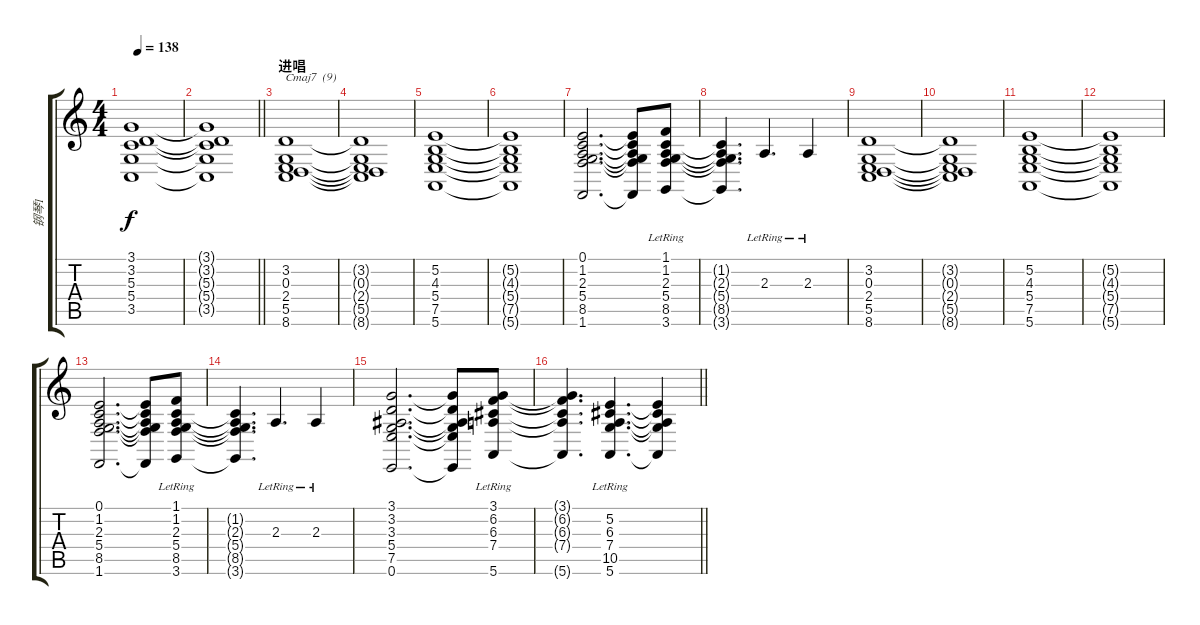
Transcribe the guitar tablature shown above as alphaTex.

\track ("钢琴1" "钢琴1") {instrument acousticgrandpiano}
\staff {score tabs}
\tuning (E4 B3 G3 D3 A2 E2) {hide}
\ts (4 4)
\tempo 138
\clef g2
\ks c
(3.1{t} 3.2{t} 5.3{t} 5.4{t} 3.5{t}).1{dy f} |
\barLineRight lightlight
(3.1{t} 3.2{t} 5.3{t} 5.4{t} 3.5{t}).1 |
\section ("" "进唱")
(3.2 0.3 2.4 5.5 8.6).1{txt "Cmaj7  (9)"} |
(3.2{t} 0.3{t} 2.4{t} 5.5{t} 8.6{t}).1 |
(5.2 4.3 5.4 7.5 5.6).1 |
(5.2{t} 4.3{t} 5.4{t} 7.5{t} 5.6{t}).1 |
(0.1 1.2 2.3 5.4 8.5 1.6).2{d} (0.1{t} 1.2{t} 2.3{t} 5.4{t} 8.5{t} 1.6{t}).8 (1.1{lr} 1.2{lr} 2.3{lr} 5.4{lr} 8.5{lr} 3.6{lr}).8 |
(1.2{t} 2.3{t} 5.4{t} 8.5{t} 3.6{t}).4{d} 2.3{lr}.4{d} 2.3{lr}.4 |
(3.2 0.3 2.4 5.5 8.6).1 |
(3.2{t} 0.3{t} 2.4{t} 5.5{t} 8.6{t}).1 |
(5.2 4.3 5.4 7.5 5.6).1 |
(5.2{t} 4.3{t} 5.4{t} 7.5{t} 5.6{t}).1 |
(0.1 1.2 2.3 5.4 8.5 1.6).2{d} (0.1{t} 1.2{t} 2.3{t} 5.4{t} 8.5{t} 1.6{t}).8 (1.1{lr} 1.2{lr} 2.3{lr} 5.4{lr} 8.5{lr} 3.6{lr}).8 |
(1.2{t} 2.3{t} 5.4{t} 8.5{t} 3.6{t}).4{d} 2.3{lr}.4{d} 2.3{lr}.4 |
(3.1 3.2 3.3 5.4 7.5 0.6).2{d} (3.1{t} 3.2{t} 3.3{t} 5.4{t} 7.5{t} 0.6{t}).8 (3.1{lr} 6.2{lr} 6.3{lr} 7.4{lr} 5.6{lr}).8 |
\barLineRight lightlight
(3.1{t} 6.2{t} 6.3{t} 7.4{t} 5.6{t}).4{d} (5.2{lr} 6.3{lr} 7.4{lr} 10.5{lr} 5.6).4{d} (5.2{t} 6.3{t} 7.4{t} 10.5{t} 5.6{t}).4
